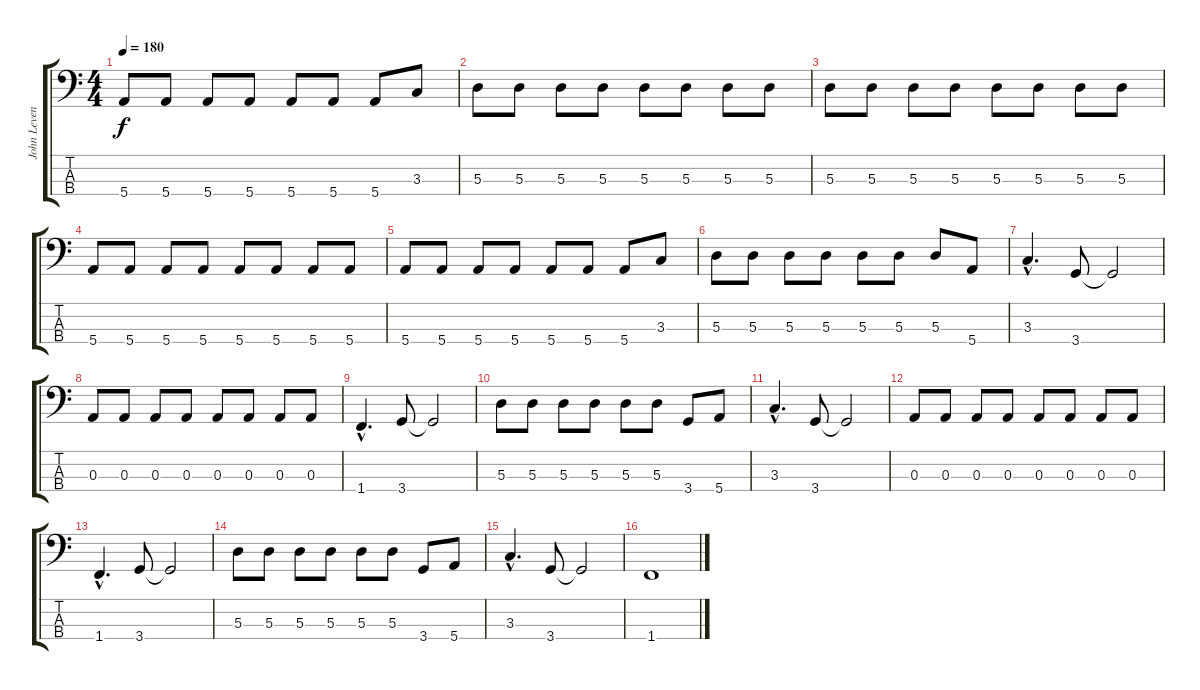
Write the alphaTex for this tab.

\track ("John Leven bass" "John Leven") {instrument electricbasspick}
\staff {score tabs}
\tuning (G2 D2 A1 E1) {hide}
\ts (4 4)
\tempo 180
\clef f4
\ks c
5.4.8{dy f} 5.4.8 5.4.8 5.4.8 5.4.8 5.4.8 5.4.8 3.3.8 |
5.3.8 5.3.8 5.3.8 5.3.8 5.3.8 5.3.8 5.3.8 5.3.8 |
5.3.8 5.3.8 5.3.8 5.3.8 5.3.8 5.3.8 5.3.8 5.3.8 |
5.4.8 5.4.8 5.4.8 5.4.8 5.4.8 5.4.8 5.4.8 5.4.8 |
5.4.8 5.4.8 5.4.8 5.4.8 5.4.8 5.4.8 5.4.8 3.3.8 |
5.3.8 5.3.8 5.3.8 5.3.8 5.3.8 5.3.8 5.3.8 5.4.8 |
3.3{hac}.4{d} 3.4.8 3.4{t}.2 |
0.3.8 0.3.8 0.3.8 0.3.8 0.3.8 0.3.8 0.3.8 0.3.8 |
1.4{hac}.4{d} 3.4.8 3.4{t}.2 |
5.3.8 5.3.8 5.3.8 5.3.8 5.3.8 5.3.8 3.4.8 5.4.8 |
3.3{hac}.4{d} 3.4.8 3.4{t}.2 |
0.3.8 0.3.8 0.3.8 0.3.8 0.3.8 0.3.8 0.3.8 0.3.8 |
1.4{hac}.4{d} 3.4.8 3.4{t}.2 |
5.3.8 5.3.8 5.3.8 5.3.8 5.3.8 5.3.8 3.4.8 5.4.8 |
3.3{hac}.4{d} 3.4.8 3.4{t}.2 |
1.4.1
